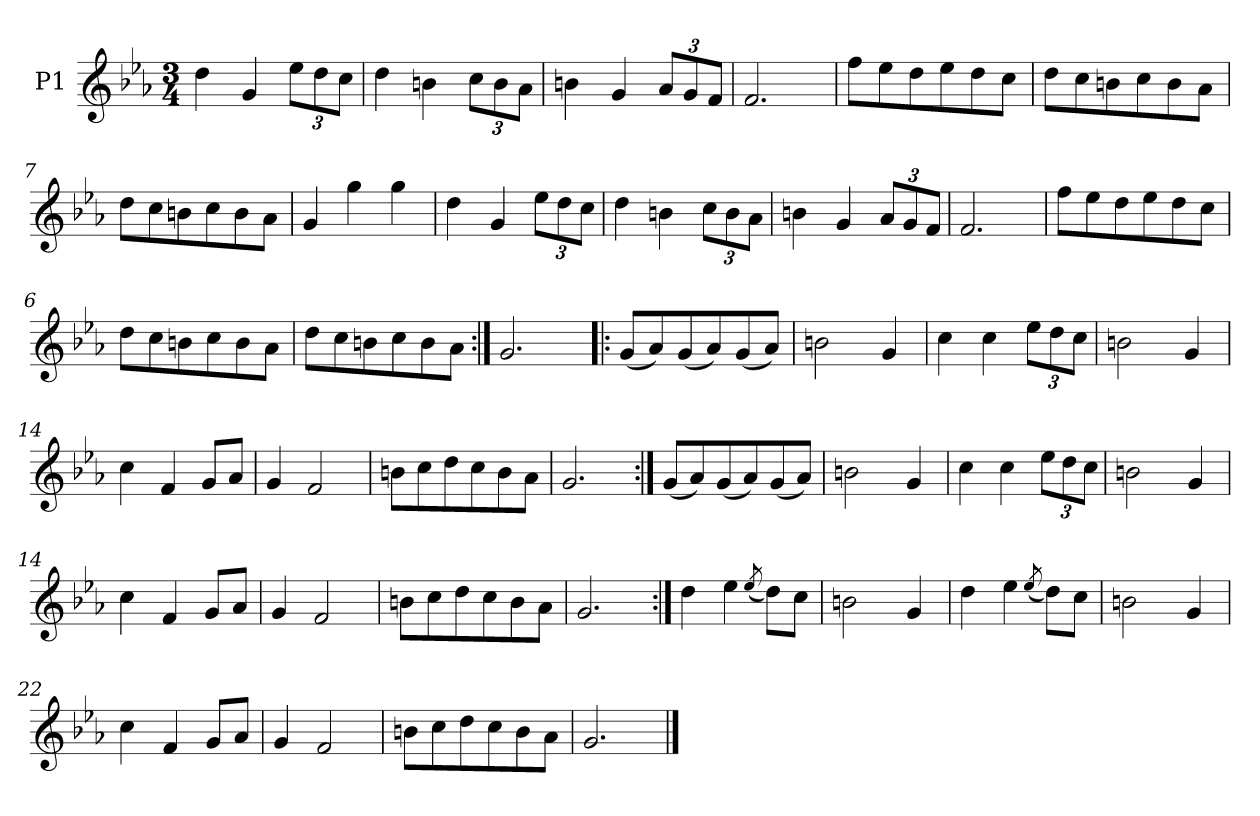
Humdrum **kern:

**kern
*part1
*staff1
*I"P1
*clefG2
*k[b-e-a-]
*M3/4
=1
4dd
4g
12ee-L
12dd
12ccJ
=2
4dd
4bn
12ccL
12b
12a-J
=3
4bn
4g
12a-L
12g
12fJ
=4
2.f
=5
8ffL
8ee-
8dd
8ee-
8dd
8ccJ
=6
8ddL
8cc
8bn
8cc
8b
8a-J
=7
8ddL
8cc
8bn
8cc
8b
8a-J
=8
4g
4gg
4gg
=1
4dd
4g
12ee-L
12dd
12ccJ
=2
4dd
4bn
12ccL
12b
12a-J
=3
4bn
4g
12a-L
12g
12fJ
=4
2.f
=5
8ffL
8ee-
8dd
8ee-
8dd
8ccJ
=6
8ddL
8cc
8bn
8cc
8b
8a-J
=7
8ddL
8cc
8bn
8cc
8b
8a-J
=9:|!
2.g
=10!|:
(8gL
8a-)
(8g
8a-)
(8g
8a-J)
=11
2bn
4g
=12
4cc
4cc
12ee-L
12dd
12ccJ
=13
2bn
4g
=14
4cc
4f
8gL
8a-J
=15
4g
2f
=16
8bnL
8cc
8dd
8cc
8b
8a-J
=17
2.g
=18:|!
(8gL
8a-)
(8g
8a-)
(8g
8a-J)
=11
2bn
4g
=12
4cc
4cc
12ee-L
12dd
12ccJ
=13
2bn
4g
=14
4cc
4f
8gL
8a-J
=15
4g
2f
=16
8bnL
8cc
8dd
8cc
8b
8a-J
=17
2.g
=18:|!
4dd
4ee-
(8qee-/
8ddL)
8ccJ
=19
2bn
4g
=20
4dd
4ee-
(8qee-/
8ddL)
8ccJ
=21
2bn
4g
=22
4cc
4f
8gL
8a-J
=23
4g
2f
=24
8bnL
8cc
8dd
8cc
8b
8a-J
=25
2.g
==
*-
